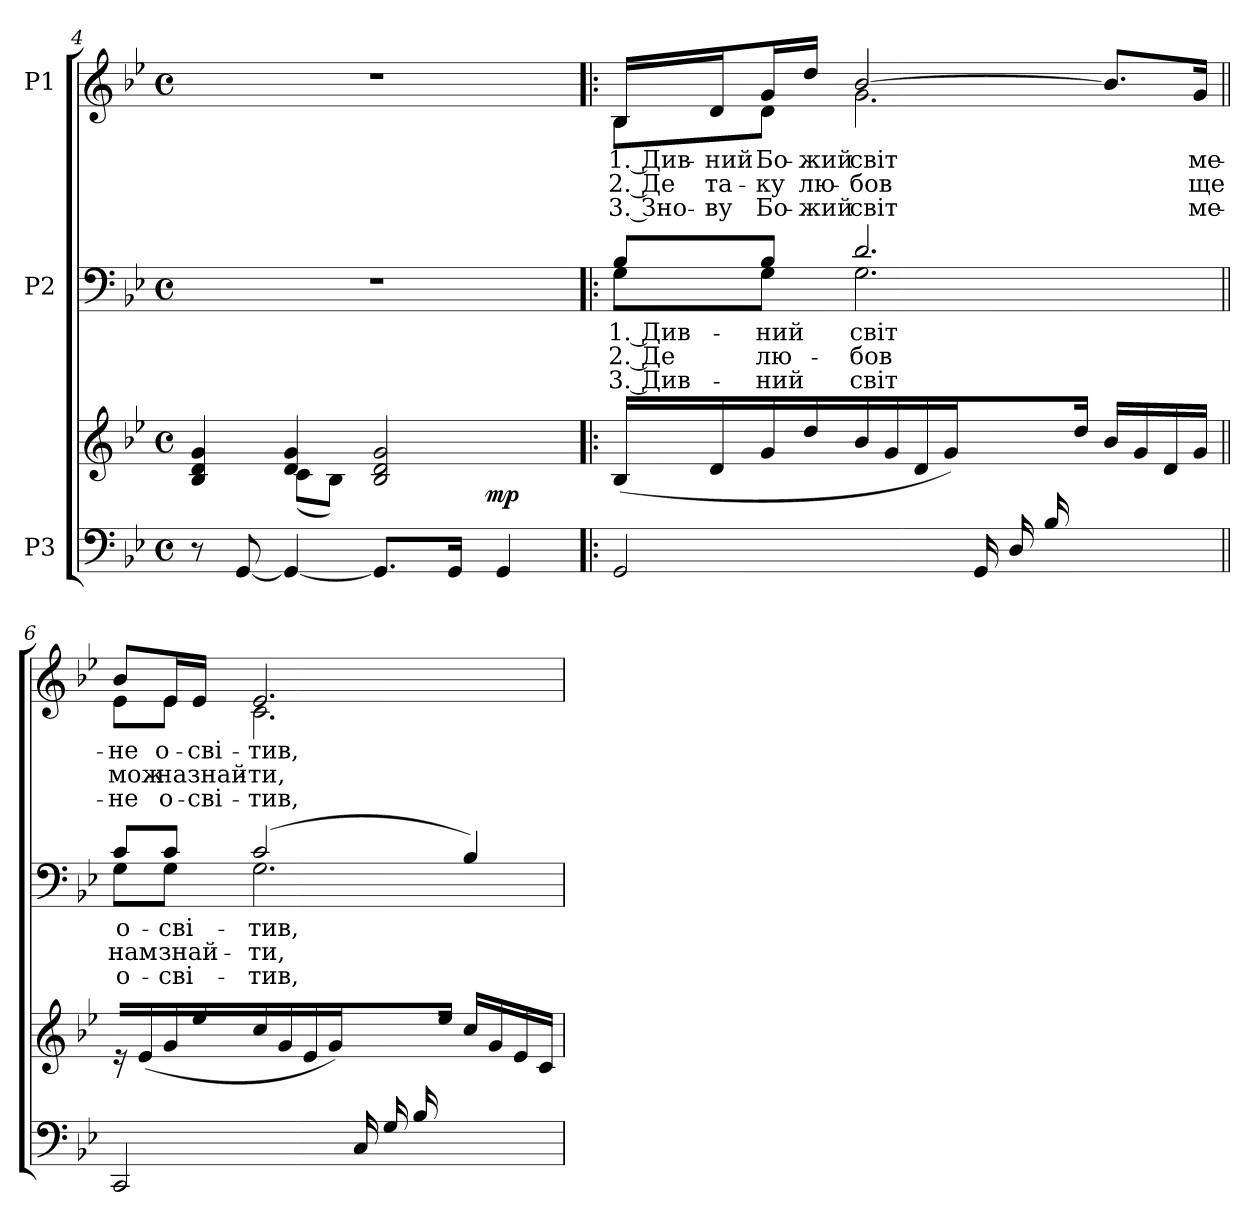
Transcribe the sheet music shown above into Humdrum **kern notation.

**kern	**kern	**dynam	**kern	**text	**text	**text	**kern	**text	**text	**text
*part3	*part3	*part3	*part2	*part2	*part2	*part2	*part1	*part1	*part1	*part1
*staff4	*staff3	*staff3/4	*staff2	*staff2	*staff2	*staff2	*staff1	*staff1	*staff1	*staff1
*I"P3	*	*	*I"P2	*	*	*	*I"P1	*	*	*
!!LO:LB:g=z
*clefF4	*clefG2	*	*clefF4	*	*	*	*clefG2	*	*	*
*k[b-e-]	*k[b-e-]	*	*k[b-e-]	*	*	*	*k[b-e-]	*	*	*
*g:	*g:	*	*g:	*	*	*	*g:	*	*	*
*M4/4	*M4/4	*	*M4/4	*	*	*	*M4/4	*	*	*
*met(c)	*met(c)	*	*met(c)	*	*	*	*met(c)	*	*	*
=4	=4	=4	=4	=4	=4	=4	=4	=4	=4	=4
*^	*^	*	*	*	*	*	*	*	*	*
8r	2ryy	4B-i/ 4di 4gi	4ryy	.	1r	.	.	.	1r	.	.	.
[<8GGi/	.	.	.	.	.	.	.	.	.	.	.	.
4GGi/_<	.	4di/ 4gi	(8ci\L	.	.	.	.	.	.	.	.	.
.	.	.	8B-i\J)	.	.	.	.	.	.	.	.	.
8.GGi/L]	8ryy	2B-i/ 2di 2gi	2ryy	.	.	.	.	.	.	.	.	.
.	16ryy	.	.	.	.	.	.	.	.	.	.	.
16GGi/Jk	32ryy	.	.	.	.	.	.	.	.	.	.	.
.	64ryy	.	.	.	.	.	.	.	.	.	.	.
.	256ryy	.	.	.	.	.	.	.	.	.	.	.
.	1024ryy	.	.	.	.	.	.	.	.	.	.	.
.	4ryy	.	.	mp	.	.	.	.	.	.	.	.
4GGi/	.	.	.	.	.	.	.	.	.	.	.	.
.	128ryy	.	.	.	.	.	.	.	.	.	.	.
.	512.ryy	.	.	.	.	.	.	.	.	.	.	.
*	*	*v	*v	*	*	*	*	*	*	*	*	*
=5!|:	=5!|:	=5!|:	=5!|:	=5!|:	=5!|:	=5!|:	=5!|:	=5!|:	=5!|:	=5!|:	=5!|:
*	*	*	*	*^	*	*	*	*	*	*	*
*	*	*^	*	*	*	*	*	*	*	*	*	*
!	!	!	!	!	!	!	!LO:LY:b:color=#000000	!LO:LY:b:color=#000000	!LO:LY:b:color=#000000	!	!	!	!
*	*	*v	*v	*	*	*	*	*	*	*	*	*	*
*	*	*^	*	*	*	*	*	*	*	*	*	*
!	!	!	!	!	!	!	!	!	!	!LO:TX:a:t=$	!	!	!
!	!	!LO:TX:a:t=$	!	!	!	!	!	!	!	!	!	!	!
!	!	!	!	!	!	!	!	!	!	!	!LO:LY:b:color=#000000	!LO:LY:b:color=#000000	!LO:LY:b:color=#000000
*	*	*v	*v	*	*	*	*	*	*	*^	*	*	*
2ryy	2GGi/	(16B-i/LL	.	8B-i/L	8Gi\L	1. Див-	2. Де	3. Див-	16B-i/LL	8B-i\L	1. Див-	2. Де	3. Зно-
!	!	!	!	!	!	!	!	!	!	!	!LO:LY:b:color=#000000	!LO:LY:b:color=#000000	!LO:LY:b:color=#000000
.	.	16di/	.	.	.	.	.	.	16di/J	.	-ний	та-	-ву
!	!	!	!	!	!	!LO:LY:b:color=#000000	!LO:LY:b:color=#000000	!LO:LY:b:color=#000000	!	!	!	!	!
!	!	!	!	!	!	!	!	!	!	!	!LO:LY:b:color=#000000	!LO:LY:b:color=#000000	!LO:LY:b:color=#000000
.	.	16gi/	.	8B-i/J	8Gi\J	-ний	лю-	-ний	16gi/L	8di\J	Бо-	-ку	Бо-
!	!	!	!	!	!	!	!	!	!	!	!LO:LY:b:color=#000000	!LO:LY:b:color=#000000	!LO:LY:b:color=#000000
.	.	16ddi/JJ	.	.	.	.	.	.	16ddi/JJ	.	-жий	лю-	-жий
!	!	!	!	!	!	!LO:LY:b:color=#000000	!LO:LY:b:color=#000000	!LO:LY:b:color=#000000	!	!	!	!	!
!	!	!	!	!	!	!	!	!	!	!	!LO:LY:b:color=#000000	!LO:LY:b:color=#000000	!LO:LY:b:color=#000000
.	.	16b-i/LL	.	2.di/	2.Gi\	світ	-бов	світ	[>2b-i/	2.gi\	світ	-бов	світ
.	.	16gi/	.	.	.	.	.	.	.	.	.	.	.
.	.	16di/	.	.	.	.	.	.	.	.	.	.	.
.	.	16gi/JJ)	.	.	.	.	.	.	.	.	.	.	.
(16GGi/LL	4ryy	8.ryy	.	.	.	.	.	.	.	.	.	.	.
16Di/	.	.	.	.	.	.	.	.	.	.	.	.	.
16B-i/	.	.	.	.	.	.	.	.	.	.	.	.	.
4ryy	.	16ddi\JJ	.	.	.	.	.	.	.	.	.	.	.
.	16ryy	16b-i/LL	.	.	.	.	.	.	8.b-i/L]	.	.	.	.
.	8.ryy	16gi/	.	.	.	.	.	.	.	.	.	.	.
.	.	16di/	.	.	.	.	.	.	.	.	.	.	.
!	!	!	!	!	!	!	!	!	!	!	!LO:LY:b:color=#000000	!LO:LY:b:color=#000000	!LO:LY:b:color=#000000
16ryy	.	16gi/JJ)	.	.	.	.	.	.	16gi/Jk	.	ме-	ще	ме-
=6||	=6||	=6||	=6||	=6||	=6||	=6||	=6||	=6||	=6||	=6||	=6||	=6||	=6||
!	!	!	!	!	!	!LO:LY:b:color=#000000	!LO:LY:b:color=#000000	!LO:LY:b:color=#000000	!	!	!	!	!
!	!	!	!	!	!	!	!	!	!	!	!LO:LY:b:color=#000000	!LO:LY:b:color=#000000	!LO:LY:b:color=#000000
2ryy	2CCi/	16r	.	8ci/L	8Gi\L	о-	нам	о-	8b-i/L	8e-i\L	-не	мож-	-не
.	.	(16e-i/LL	.	.	.	.	.	.	.	.	.	.	.
!	!	!	!	!	!	!LO:LY:b:color=#000000	!LO:LY:b:color=#000000	!LO:LY:b:color=#000000	!	!	!	!	!
!	!	!	!	!	!	!	!	!	!	!	!LO:LY:b:color=#000000	!LO:LY:b:color=#000000	!LO:LY:b:color=#000000
.	.	16gi/	.	8ci/J	8Gi\J	-сві-	знай-	-сві-	16e-i/L	8e-i\J	о-	-на	о-
!	!	!	!	!	!	!	!	!	!	!	!LO:LY:b:color=#000000	!LO:LY:b:color=#000000	!LO:LY:b:color=#000000
.	.	16ee-i/JJ	.	.	.	.	.	.	16e-i/JJ	.	-сві-	знай-	-сві-
!	!	!	!	!	!	!LO:LY:b:color=#000000	!LO:LY:b:color=#000000	!LO:LY:b:color=#000000	!	!	!	!	!
!	!	!	!	!	!	!	!	!	!	!	!LO:LY:b:color=#000000	!LO:LY:b:color=#000000	!LO:LY:b:color=#000000
.	.	16cci/LL	.	(2ci/	2.Gi\	-тив,	-ти,	-тив,	2.e-i/	2.ci\	-тив,	-ти,	-тив,
.	.	16gi/	.	.	.	.	.	.	.	.	.	.	.
.	.	16e-i/	.	.	.	.	.	.	.	.	.	.	.
.	.	16gi/JJ)	.	.	.	.	.	.	.	.	.	.	.
(16Ci/LL	4ryy	8.ryy	.	.	.	.	.	.	.	.	.	.	.
16Gi/	.	.	.	.	.	.	.	.	.	.	.	.	.
16B-i/	.	.	.	.	.	.	.	.	.	.	.	.	.
4ryy	.	16ee-i\JJ	.	.	.	.	.	.	.	.	.	.	.
.	16ryy	16cci/LL	.	4B-i/)	.	.	.	.	.	.	.	.	.
.	8.ryy	16gi/	.	.	.	.	.	.	.	.	.	.	.
.	.	16e-i/	.	.	.	.	.	.	.	.	.	.	.
16ryy	.	16ci/JJ)	.	.	.	.	.	.	.	.	.	.	.
*	*	*	*	*v	*v	*	*	*	*	*	*	*	*
*v	*v	*	*	*	*	*	*	*v	*v	*	*	*
=	=	=	=	=	=	=	=	=	=	=
*-	*-	*-	*-	*-	*-	*-	*-	*-	*-	*-
